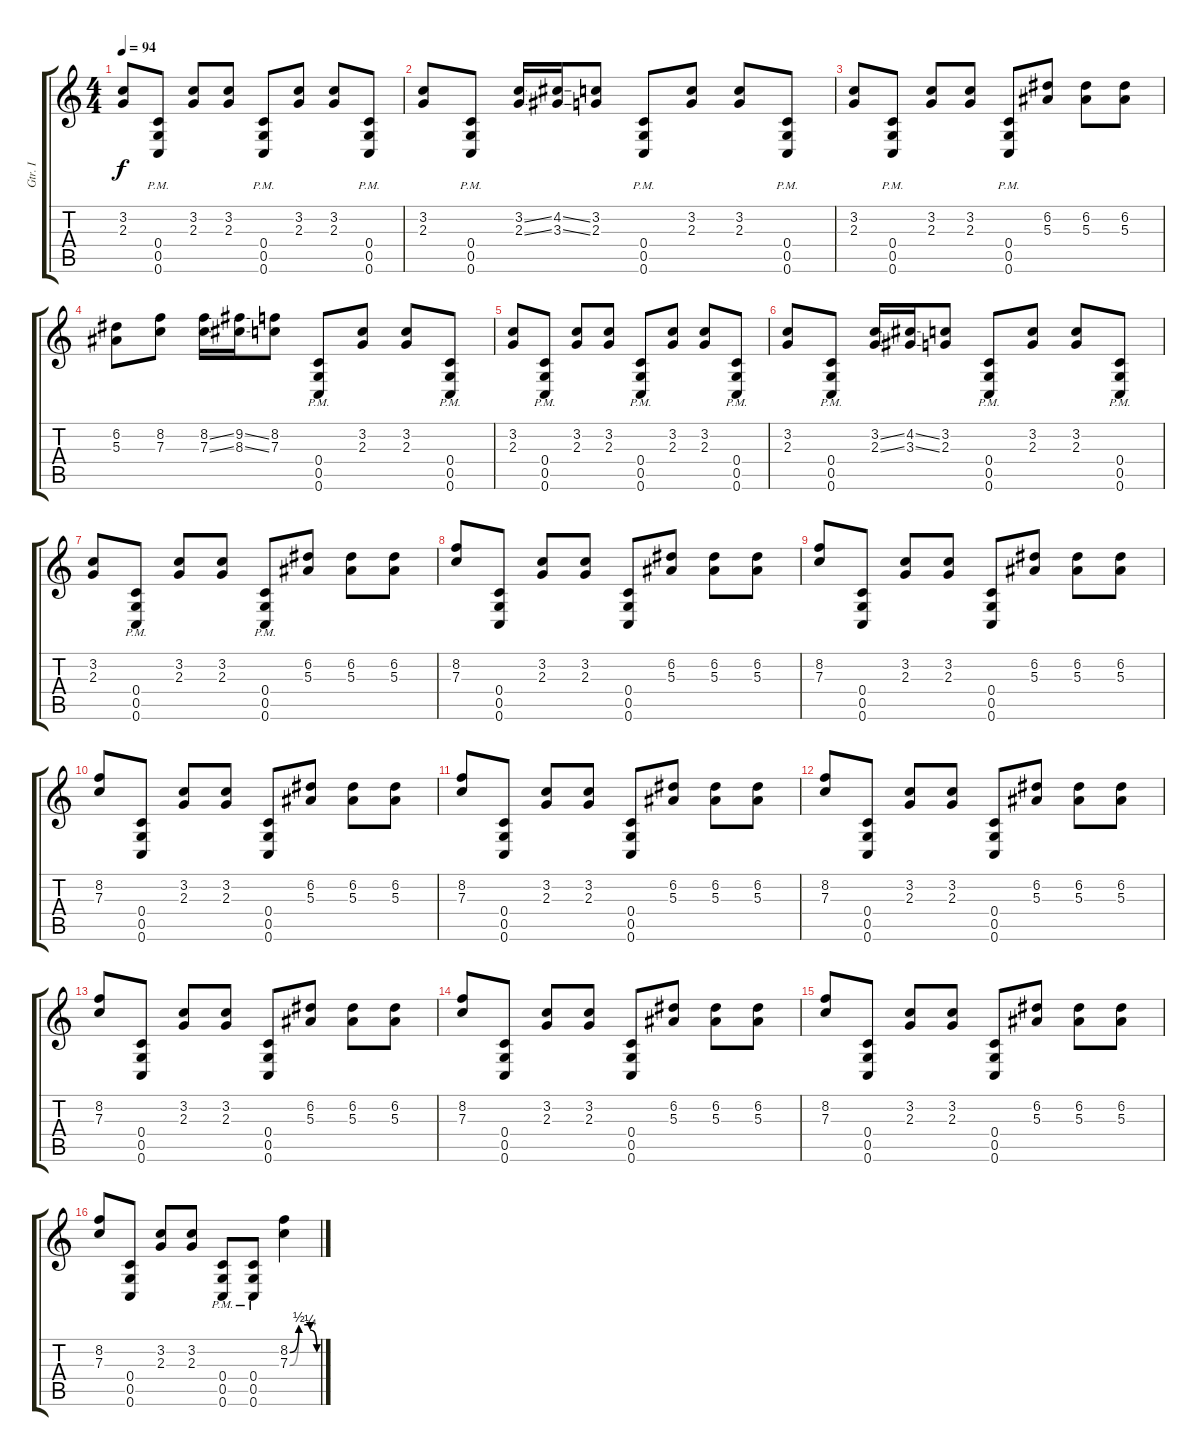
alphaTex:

\track ("Gtr. I" "Gtr. I") {instrument overdrivenguitar}
\staff {score tabs}
\tuning (D4 A3 F3 C3 G2 C2) {hide}
\ts (4 4)
\tempo 94
\clef g2
\ks c
(3.2 2.3).8{dy f} (0.4{pm} 0.5{pm} 0.6{pm}).8 (3.2 2.3).8 (3.2 2.3).8 (0.4{pm} 0.5{pm} 0.6{pm}).8 (3.2 2.3).8 (3.2 2.3).8 (0.4{pm} 0.5{pm} 0.6{pm}).8 |
(3.2 2.3).8 (0.4{pm} 0.5{pm} 0.6{pm}).8 (3.2{ss} 2.3{ss}).16 (4.2{ss} 3.3{ss}).16 (3.2 2.3).8 (0.4{pm} 0.5{pm} 0.6{pm}).8 (3.2 2.3).8 (3.2 2.3).8 (0.4{pm} 0.5{pm} 0.6{pm}).8 |
(3.2 2.3).8 (0.4{pm} 0.5{pm} 0.6{pm}).8 (3.2 2.3).8 (3.2 2.3).8 (0.4{pm} 0.5{pm} 0.6{pm}).8 (6.2 5.3).8 (6.2 5.3).8 (6.2 5.3).8 |
(6.2 5.3).8 (8.2 7.3).8 (8.2{ss} 7.3{ss}).16 (9.2{ss} 8.3{ss}).16 (8.2 7.3).8 (0.4{pm} 0.5{pm} 0.6{pm}).8 (3.2 2.3).8 (3.2 2.3).8 (0.4{pm} 0.5{pm} 0.6{pm}).8 |
(3.2 2.3).8 (0.4{pm} 0.5{pm} 0.6{pm}).8 (3.2 2.3).8 (3.2 2.3).8 (0.4{pm} 0.5{pm} 0.6{pm}).8 (3.2 2.3).8 (3.2 2.3).8 (0.4{pm} 0.5{pm} 0.6{pm}).8 |
(3.2 2.3).8 (0.4{pm} 0.5{pm} 0.6{pm}).8 (3.2{ss} 2.3{ss}).16 (4.2{ss} 3.3{ss}).16 (3.2 2.3).8 (0.4{pm} 0.5{pm} 0.6{pm}).8 (3.2 2.3).8 (3.2 2.3).8 (0.4{pm} 0.5{pm} 0.6{pm}).8 |
(3.2 2.3).8 (0.4{pm} 0.5{pm} 0.6{pm}).8 (3.2 2.3).8 (3.2 2.3).8 (0.4{pm} 0.5{pm} 0.6{pm}).8 (6.2 5.3).8 (6.2 5.3).8 (6.2 5.3).8 |
(8.2 7.3).8 (0.4 0.5 0.6).8 (3.2 2.3).8 (3.2 2.3).8 (0.4 0.5 0.6).8 (6.2 5.3).8 (6.2 5.3).8 (6.2 5.3).8 |
(8.2 7.3).8 (0.4 0.5 0.6).8 (3.2 2.3).8 (3.2 2.3).8 (0.4 0.5 0.6).8 (6.2 5.3).8 (6.2 5.3).8 (6.2 5.3).8 |
(8.2 7.3).8 (0.4 0.5 0.6).8 (3.2 2.3).8 (3.2 2.3).8 (0.4 0.5 0.6).8 (6.2 5.3).8 (6.2 5.3).8 (6.2 5.3).8 |
(8.2 7.3).8 (0.4 0.5 0.6).8 (3.2 2.3).8 (3.2 2.3).8 (0.4 0.5 0.6).8 (6.2 5.3).8 (6.2 5.3).8 (6.2 5.3).8 |
(8.2 7.3).8 (0.4 0.5 0.6).8 (3.2 2.3).8 (3.2 2.3).8 (0.4 0.5 0.6).8 (6.2 5.3).8 (6.2 5.3).8 (6.2 5.3).8 |
(8.2 7.3).8 (0.4 0.5 0.6).8 (3.2 2.3).8 (3.2 2.3).8 (0.4 0.5 0.6).8 (6.2 5.3).8 (6.2 5.3).8 (6.2 5.3).8 |
(8.2 7.3).8 (0.4 0.5 0.6).8 (3.2 2.3).8 (3.2 2.3).8 (0.4 0.5 0.6).8 (6.2 5.3).8 (6.2 5.3).8 (6.2 5.3).8 |
(8.2 7.3).8 (0.4 0.5 0.6).8 (3.2 2.3).8 (3.2 2.3).8 (0.4 0.5 0.6).8 (6.2 5.3).8 (6.2 5.3).8 (6.2 5.3).8 |
(8.2 7.3).8 (0.4 0.5 0.6).8 (3.2 2.3).8 (3.2 2.3).8 (0.4{pm} 0.5{pm} 0.6{pm}).8 (0.4{pm} 0.5{pm} 0.6{pm}).8 (8.2{be (custom 0 0 20 2 40 2 45 1 60 0)} 7.3{be (custom 0 0 20 2 40 2 45 1 60 0)}).4
